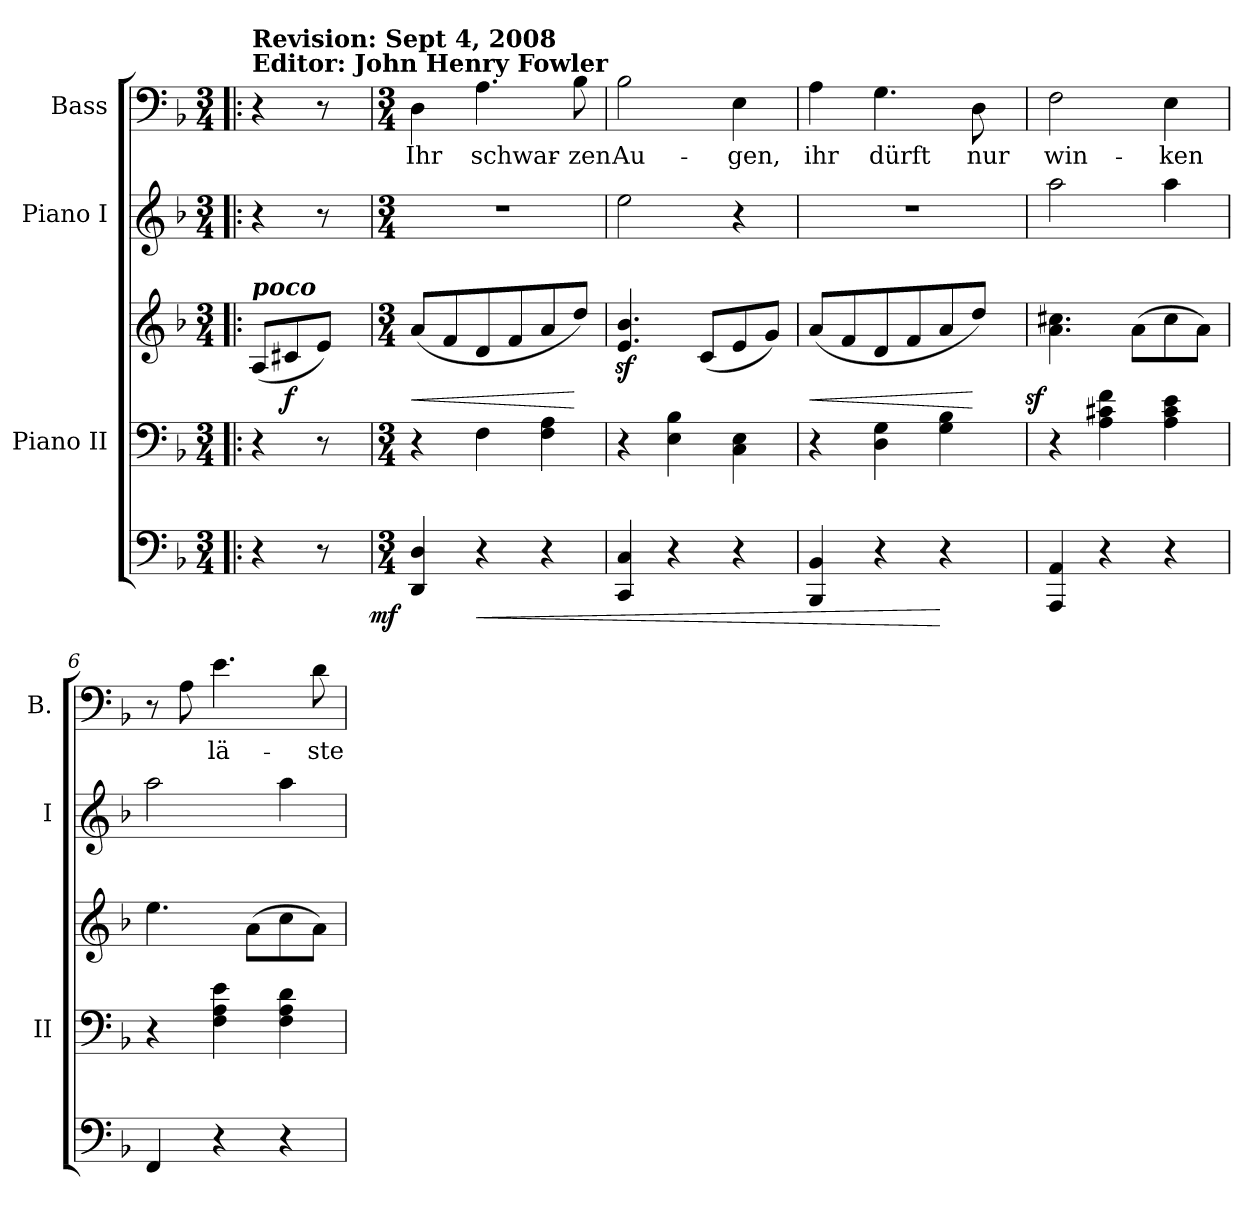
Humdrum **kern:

**kern	**dynam	**kern	**kern	**dynam	**kern	**kern	**text
*part5	*part5	*part4	*part3	*part3	*part2	*part1	*part1
*staff5	*staff5	*staff4	*staff3	*staff3	*staff2	*staff1	*staff1
*	*	*I"Piano II	*	*	*I"Piano I	*I"Bass	*
*	*	*I'II	*	*	*I'I	*I'B.	*
!!LO:PB:g=z
*clefF4	*	*clefF4	*clefG2	*	*clefG2	*clefF4	*
*k[b-]	*	*k[b-]	*k[b-]	*	*k[b-]	*k[b-]	*
*F:	*	*F:	*F:	*	*F:	*F:	*
*M3/4	*	*M3/4	*M3/4	*	*M3/4	*M3/4	*
*MM180	*	*MM180	*MM180	*	*MM180	*MM180	*
=1!|:	=1!|:	=1!|:	=1!|:	=1!|:	=1!|:	=1!|:	=1!|:
*^	*	*	*	*	*	*	*
!	!	!	!	!	!	!	!LO:TX:a:B:t=Editor&colon; John Henry Fowler	!
!	!	!	!	!	!	!	!LO:TX:a:B:t=Revision&colon;  Sept 4,  2008	!
!	!	!	!	!LO:TX:a:Bi:t=poco	!	!	!	!
4r	4ryy	.	4r	(8Ai/L	.	4r	4r	.
.	.	.	.	8c#Xi/	f	.	.	.
8r	16ryy	.	8r	8ei/J)	.	8r	8r	.
.	32ryy	.	.	.	.	.	.	.
.	64ryy	.	.	.	.	.	.	.
.	128...ryy	.	.	.	.	.	.	.
.	1024ryy	mf	.	.	.	.	.	.
*v	*v	*	*	*	*	*	*	*
=2	=2	=2	=2	=2	=2	=2	=2
*M3/4	*	*M3/4	*M3/4	*	*M3/4	*M3/4	*
*^	*	*	*	*	*	*	*
!	!	!	!	!	!LO:HP:b	!LO:N:vis=1	!	!
*v	*v	*	*	*	*	*	*	*
*^	*	*	*	*	*	*	*
!	!	!	!	!	!	!	!	!LO:LY:b:color=#000000
*v	*v	*	*	*	*	*	*	*
4DDi/ 4Di	.	4r	(8ai/L	<	2.r	4Di\	Ihr
.	.	.	8fi/	.	.	.	.
!	!LO:HP:b	!	!	!	!	!	!
!	!	!	!	!	!	!	!LO:LY:b:color=#000000
4r	<	4Fi\	8di/	.	.	4.Ai\	schwar-
.	.	.	8fi/	.	.	.	.
4r	.	4Fi\ 4Ai	8ai/	.	.	.	.
!	!	!	!	!	!	!	!LO:LY:b:color=#000000
.	.	.	8ddi/J)	[	.	8B-i\	-zen
=3	=3	=3	=3	=3	=3	=3	=3
!	!	!	!	!	!	!	!LO:LY:b:color=#000000
4CCi/ 4Ci	.	4r	4.ei/z 4.b-iz	.	2eei\	2B-i\	Au-
4r	.	4Ei\ 4B-i	.	.	.	.	.
.	.	.	(8ci/L	.	.	.	.
!	!	!	!	!	!	!	!LO:LY:b:color=#000000
4r	.	4Ci\ 4Ei	8ei/	.	4r	4Ei\	-gen,
.	.	.	8gi/J)	.	.	.	.
=4	=4	=4	=4	=4	=4	=4	=4
!	!	!	!	!LO:HP:b	!LO:N:vis=1	!	!
!	!	!	!	!	!	!	!LO:LY:b:color=#000000
*	*	*	*^	*	*	*	*
4BBB-i/ 4BB-i	.	4r	(8ai/L	2ryy	<	2.r	4Ai\	ihr
.	.	.	8fi/	.	.	.	.	.
!	!	!	!	!	!	!	!	!LO:LY:b:color=#000000
4r	.	4Di\ 4Gi	8di/	.	.	.	4.Gi\	dürft
.	.	.	8fi/	.	.	.	.	.
4r	[	4Gi\ 4B-i	8ai/	8ryy	.	.	.	.
!	!	!	!	!	!	!	!	!LO:LY:b:color=#000000
.	.	.	8ddi/J)	16ryy	[	.	8Di\	nur
.	.	.	.	32ryy	.	.	.	.
.	.	.	.	64ryy	.	.	.	.
.	.	.	.	128...ryy	.	.	.	.
.	.	.	.	1024ryy	sf	.	.	.
*	*	*	*v	*v	*	*	*	*
=5	=5	=5	=5	=5	=5	=5	=5
*	*	*	*^	*	*	*	*
!	!	!	!	!	!	!	!	!LO:LY:b:color=#000000
*	*	*	*v	*v	*	*	*	*
4AAAi/ 4AAi	.	4r	4.ai\ 4.cc#Xi	.	2aai\	2Fi\	win-
4r	.	4Ai\ 4c#Xi 4fi	.	.	.	.	.
.	.	.	(8ai\L	.	.	.	.
!	!	!	!	!	!	!	!LO:LY:b:color=#000000
4r	.	4Ai\ 4c#i 4ei	8cc#i\	.	4aai\	4Ei\	-ken
.	.	.	8ai\J)	.	.	.	.
=6	=6	=6	=6	=6	=6	=6	=6
!	!	!	!	!	!	!	!LO:LY:b:color=#000000
4FFi/	.	4r	4.eei\	.	2aai\	8r	Pa-
.	.	.	.	.	.	8Ai\	.
!	!	!	!	!	!	!	!LO:LY:b:color=#000000
4r	.	4Fi\ 4Ai 4ei	.	.	.	4.ei\	-lä-
.	.	.	(8ai\L	.	.	.	.
4r	.	4Fi\ 4Ai 4di	8cci\	.	4aai\	.	.
!	!	!	!	!	!	!	!LO:LY:b:color=#000000
.	.	.	8ai\J)	.	.	8di\	-ste
=	=	=	=	=	=	=	=
*-	*-	*-	*-	*-	*-	*-	*-
